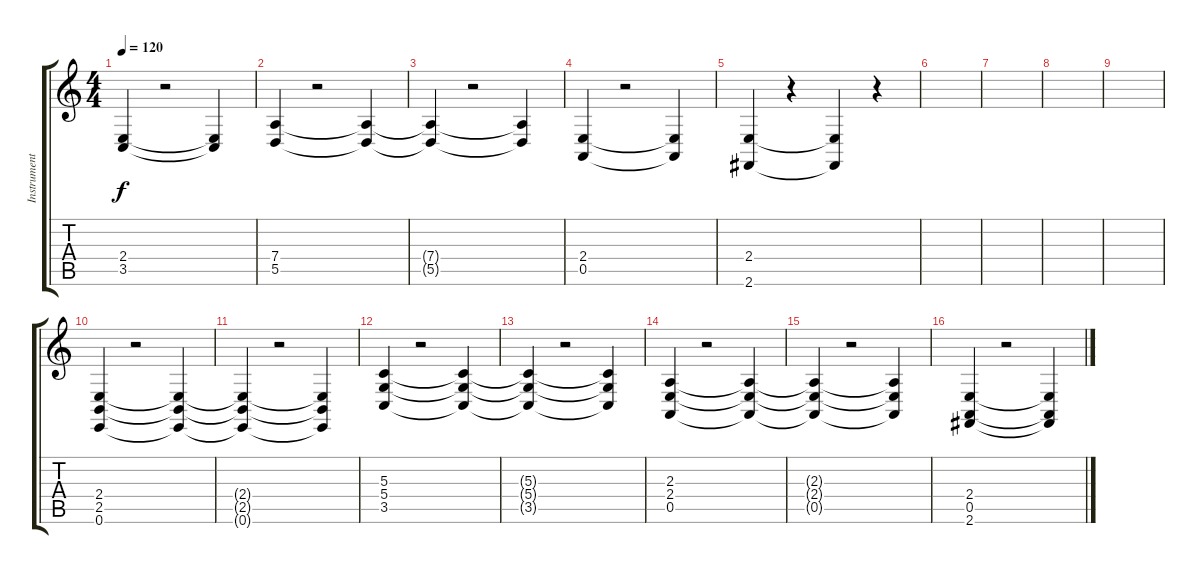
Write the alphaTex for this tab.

\track ("Instrumental" "Instrument") {instrument stringensemble1}
\staff {score tabs}
\tuning (E4 B3 G3 D3 A2 E2) {hide}
\ts (4 4)
\tempo 120
\clef g2
\ks c
(2.4{t} 3.5{t}).4{dy f} r.2 (2.4{t} 3.5{t}).4 |
(7.4 5.5).4 r.2 (7.4{t} 5.5{t}).4 |
(7.4{t} 5.5{t}).4 r.2 (7.4{t} 5.5{t}).4 |
(2.4 0.5).4 r.2 (2.4{t} 0.5{t}).4 |
(2.4 2.6).4 r.4 (2.4{t} 2.6{t}).4 r.4 |
|
|
|
|
(2.4 2.5 0.6).4 r.2 (2.4{t} 2.5{t} 0.6{t}).4 |
(2.4{t} 2.5{t} 0.6{t}).4 r.2 (2.4{t} 2.5{t} 0.6{t}).4 |
(5.3 5.4 3.5).4 r.2 (5.3{t} 5.4{t} 3.5{t}).4 |
(5.3{t} 5.4{t} 3.5{t}).4 r.2 (5.3{t} 5.4{t} 3.5{t}).4 |
(2.3 2.4 0.5).4 r.2 (2.3{t} 2.4{t} 0.5{t}).4 |
(2.3{t} 2.4{t} 0.5{t}).4 r.2 (2.3{t} 2.4{t} 0.5{t}).4 |
(2.4 0.5 2.6).4 r.2 (2.4{t} 0.5{t} 2.6{t}).4
